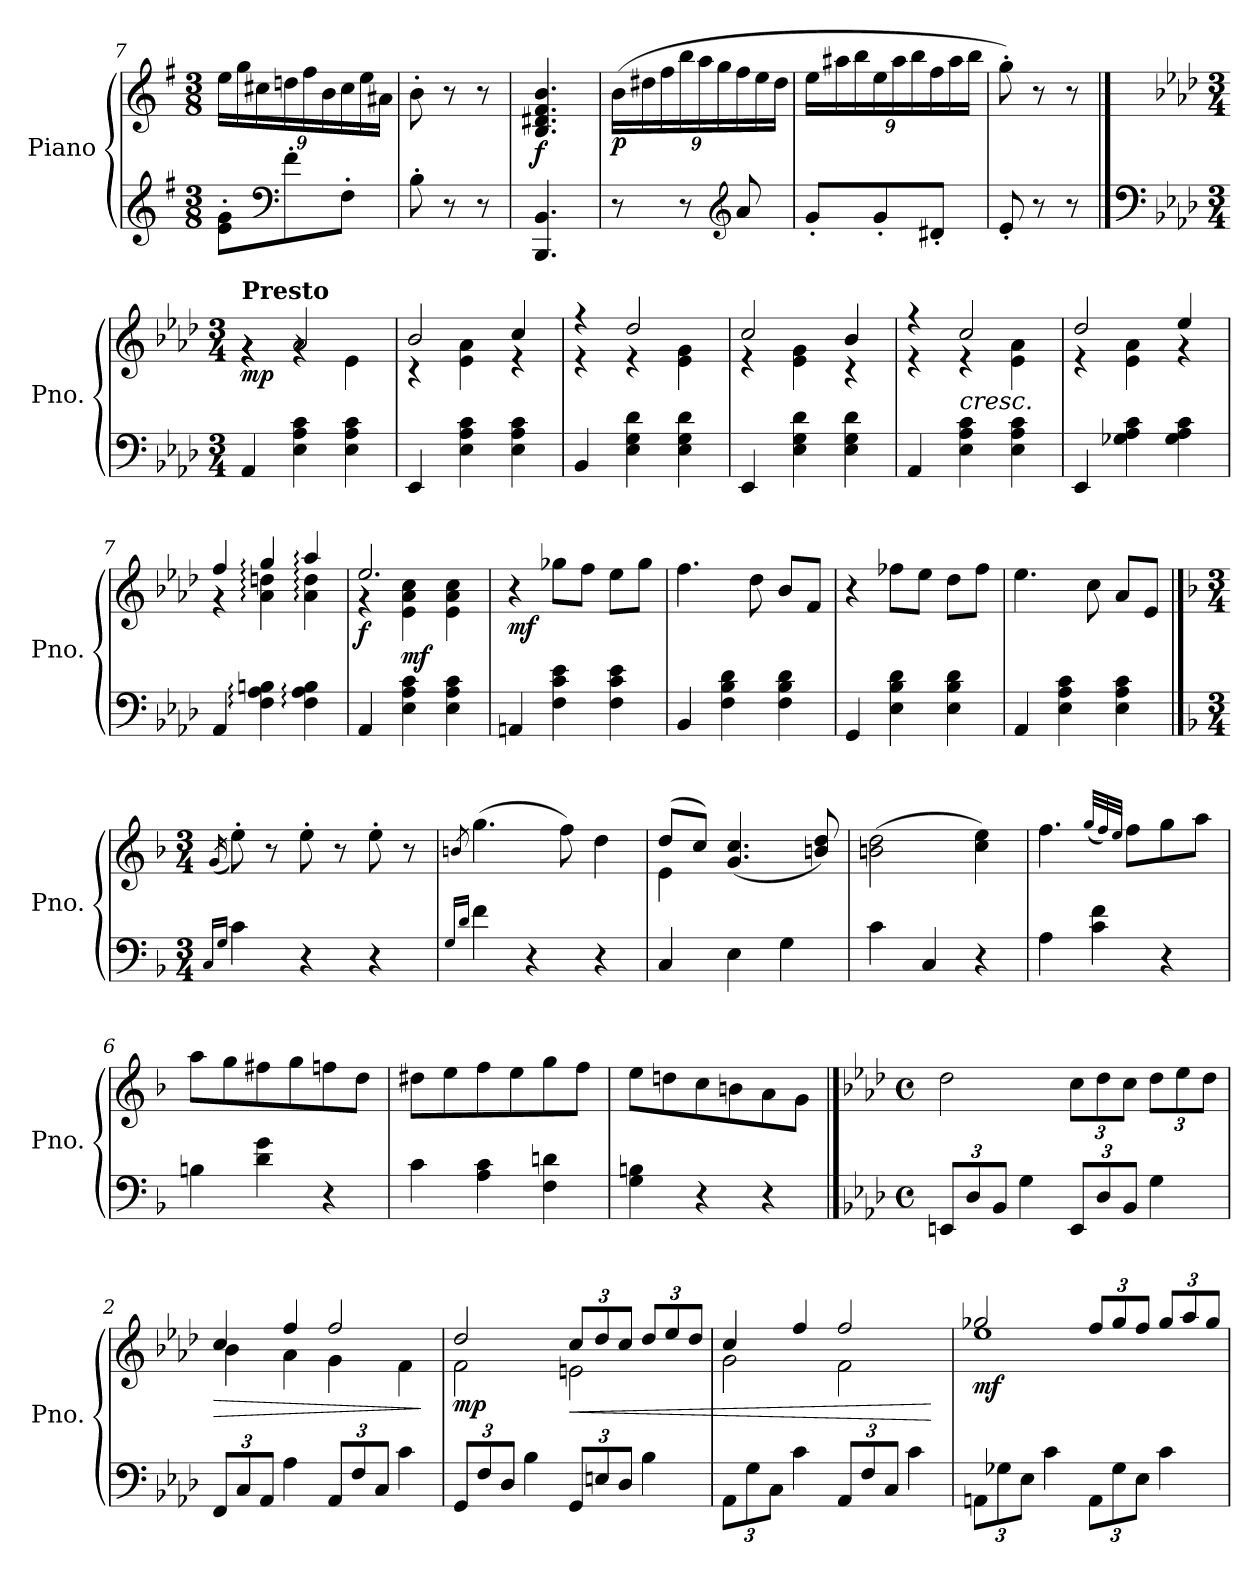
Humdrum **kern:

**kern	**kern	**dynam
*part1	*part1	*part1
*staff2	*staff1	*staff1/2
*I"Piano	*	*
*I'Pno.	*	*
!!LO:LB:g=z
*clefG2	*clefG2	*
*k[f#]	*k[f#]	*
*M3/8	*M3/8	*
*	*Xbrackettup	*
=7	=7	=7
8e\' 8g\'L	24ee\LL	.
.	24gg\	.
.	24cc#X\	.
*clefF4	*	*
8f#'\	24ddn\	.
.	24ff#\	.
.	24b\	.
8F#'\J	24cc#\	.
.	24ee\	.
.	24a#X\JJ	.
=8	=8	=8
8B'\	8b'\	.
8r	8r	.
8r	8r	.
=9	=9	=9
!	!	!LO:DY:b
4.BBB/ 4.BB/	4.B/ 4.d#X/ 4.f#/ 4.b/	f
=10	=10	=10
!	!	!LO:DY:b
8r	(>24b\LL	p
.	24dd#X\	.
.	24ff#\	.
8r	24bb\	.
.	24aa\	.
.	24gg\	.
*clefG2	*	*
8a/	24ff#\	.
.	24ee\	.
.	24dd#\JJ	.
=11	=11	=11
8g'/L	24ee\LL	.
.	24aa#X\	.
.	24bb\	.
8g'/	24ee\	.
.	24aa#\	.
.	24bb\	.
8d#X'/J	24ff#\	.
.	24aa#\	.
.	24bb\JJ	.
=12	=12	=12
8e'/	8gg'\)	.
8r	8r	.
8r	8r	.
!!LO:LB:g=z
==1	==1	==1
!!LO:REH:place=s1:a:B:fs=14:t=18
*clefF4	*	*
*k[b-e-a-d-]	*k[b-e-a-d-]	*
*M3/4	*M3/4	*
*	*^	*
!	!LO:TX:a:B:t=Presto	!	!
!	!	!	!LO:DY:b
4AA-/	4rg	4rg	mp
4E-\ 4A-\ 4c\	2a-/	4rg	.
4E-\ 4A-\ 4c\	.	4e-\	.
=2	=2	=2	=2
4EE-/	2b-/	4r	.
4E-\ 4A-\ 4c\	.	4e-\ 4a-\	.
4E-\ 4A-\ 4c\	4cc/	4r	.
=3	=3	=3	=3
4BB-/	4r	4r	.
4E-\ 4G\ 4d-\	2dd-/	4r	.
4E-\ 4G\ 4d-\	.	4e-\ 4g\	.
=4	=4	=4	=4
4EE-/	2cc/	4r	.
4E-\ 4G\ 4d-\	.	4e-\ 4g\	.
4E-\ 4G\ 4d-\	4b-/	4r	.
=5	=5	=5	=5
4AA-/	4r	4r	.
!	!LO:TX:b:i:t=cresc.	!	!
4E-\ 4A-\ 4c\	2cc/	4r	.
4E-\ 4A-\ 4c\	.	4e-\ 4a-\	.
=6	=6	=6	=6
4EE-/	2dd-/	4r	.
4G-X\ 4A-\ 4c\	.	4e-\ 4a-\	.
4G-\ 4A-\ 4c\	4ee-/	4r	.
!!LO:PB:g=z	!!
=7	=7	=7	=7
4AA-/	4ff/	4r	.
4F\: 4A-\: 4Bn\:	4gg:/	4a-\: 4ddn\:	.
4F\: 4A-\: 4B\:	4aa-:/	4a-\: 4dd\:	.
=8	=8	=8	=8
!	!	!	!LO:DY:b
4AA-/	2.ee-/	4r	f
!	!	!	!LO:DY:b
4E-\ 4A-\ 4c\	.	4e-\ 4a-\ 4cc\	mf
4E-\ 4A-\ 4c\	.	4e-\ 4a-\ 4cc\	.
=9	=9	=9	=9
!	!	!	!LO:DY:b
*	*v	*v	*
4AAn/	4r	mf
4F\ 4c\ 4e-\	8gg-X\L	.
.	8ff\J	.
4F\ 4c\ 4e-\	8ee-\L	.
.	8gg-\J	.
=10	=10	=10
4BB-/	4.ff\	.
4F\ 4B-\ 4d-\	.	.
.	8dd-\	.
4F\ 4B-\ 4d-\	8b-/L	.
.	8f/J	.
=11	=11	=11
4GG/	4r	.
4E-\ 4B-\ 4d-\	8ff-X\L	.
.	8ee-\J	.
4E-\ 4B-\ 4d-\	8dd-\L	.
.	8ff-\J	.
=12	=12	=12
4AA-/	4.ee-\	.
4E-\ 4A-\ 4c\	.	.
.	8cc\	.
4E-\ 4A-\ 4c\	8a-/L	.
.	8e-/J	.
!!LO:LB:g=z
==1	==1	==1
!!LO:REH:place=s1:a:B:fs=14:t=19
*k[b-]	*k[b-]	*
*M3/4	*M3/4	*
*	*MM130	*
16qC/LL	.	.
16qG/JJ	(<16qg/	.
4c\	8ee'\)	.
.	8r	.
4r	8ee'\	.
.	8r	.
4r	8ee'\	.
.	8r	.
=2	=2	=2
16qG/LL	.	.
16qd/JJ	8qbn/	.
4f\	(>4.gg\	.
4r	.	.
.	8ff\)	.
4r	4dd\	.
=3	=3	=3
*	*^	*
4C/	(>8dd/L	4e\	.
.	8cc/J)	.	.
4E\	(>4.g/ 4.cc/	2ryy	.
4G\	.	.	.
.	8bn/ 8dd/)	.	.
*	*v	*v	*
=4	=4	=4
4c\	(>2bn\ 2dd\	.
4C/	.	.
4r	4cc\ 4ee\)	.
!!LO:LB:g=z
=5	=5	=5
4A\	4.ff\	.
4c\ 4f\	.	.
.	(<32qgg/LLL	.
.	32qff/)	.
.	32qee/JJJ	.
.	8ff\L	.
4r	8gg\	.
.	8aa\J	.
=6	=6	=6
4Bn\	8aa\L	.
.	8gg\	.
4d\ 4g\	8ff#X\	.
.	8gg\	.
4r	8ffn\	.
.	8dd\J	.
=7	=7	=7
4c\	8dd#X\L	.
.	8ee\	.
4A\ 4c\	8ff\	.
.	8ee\	.
4F\ 4dn\	8gg\	.
.	8ff\J	.
=8	=8	=8
4G\ 4Bn\	8ee\L	.
.	8ddn\	.
4r	8cc\	.
.	8bn\	.
4r	8a\	.
.	8g\J	.
!!LO:LB:g=z
==1	==1	==1
!!LO:REH:place=s1:a:B:fs=14:t=20
*k[b-e-a-d-]	*k[b-e-a-d-]	*
*M4/4	*M4/4	*
*met(c)	*met(c)	*
*Xbrackettup	*	*
*	*MM140	*
12EEn/L	2dd-\	.
12D-/	.	.
12BB-/J	.	.
4G\	.	.
12EE/L	12cc\L	.
12D-/	12dd-\	.
12BB-/J	12cc\J	.
4G\	12dd-\L	.
.	12ee-\	.
.	12dd-\J	.
=2	=2	=2
!	!	!LO:HP:b
*	*^	*
12FF/L	4cc/	4b-\	>
12C/	.	.	.
12AA-/J	.	.	.
4A-\	4ff/	4a-\	.
12AA-/L	2ff/	4g\	.
12F/	.	.	.
12C/J	.	.	.
4c\	.	4f\	.
*	*v	*v	*
.	.	]
=3	=3	=3
*	*^	*
!	!	!	!LO:DY:b
12GG/L	2dd-/	2f\	mp
12F/	.	.	.
12D-/J	.	.	.
4B-\	.	.	.
!	!	!	!LO:HP:b
12GG/L	12cc/L	2en\	<
12En/	12dd-/	.	.
12D-/J	12cc/J	.	.
4B-\	12dd-/L	.	.
.	12ee-/	.	.
.	12dd-/J	.	.
=4	=4	=4	=4
12AA-\L	4cc/	2g\	.
12G\	.	.	.
12C\J	.	.	.
4c\	4ff/	.	.
12AA-/L	2ff/	2f\	.
12F/	.	.	.
12C/J	.	.	.
4c\	.	.	.
*	*v	*v	*
.	.	[
!!LO:LB:g=z
=5	=5	=5
*	*^	*
!	!	!	!LO:DY:b
12AAn\L	2gg-X/	1ee-	mf
12G-X\	.	.	.
12E-\J	.	.	.
4c\	.	.	.
12AA\L	12ff/L	.	.
12G-\	12gg-/	.	.
12E-\J	12ff/J	.	.
4c\	12gg-/L	.	.
.	12aa-/	.	.
.	12gg-/J	.	.
*	*v	*v	*
=	=	=
*-	*-	*-
